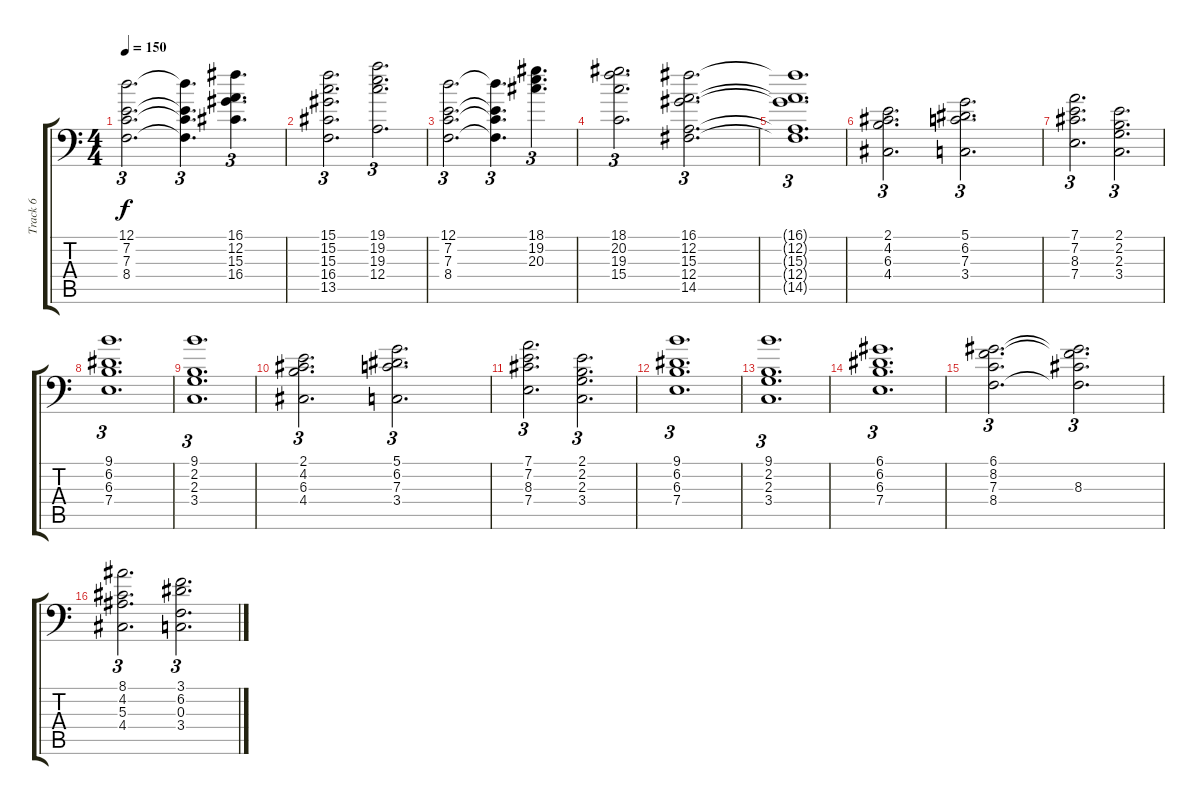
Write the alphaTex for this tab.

\track ("Track 6" "Track 6") {instrument synthstrings2}
\staff {score tabs}
\tuning (D4 A3 F3 A2 E2 A1) {hide}
\ts (4 4)
\tempo 150
\clef f4
\ks c
(12.1 7.2 7.3 8.4).2{d tu (3 2) dy f} (12.1{t} 7.2{t} 7.3{t} 8.4{t}).4{d tu (3 2)} (16.1 12.2 15.3 16.4).4{d tu (3 2)} |
(15.1 15.2 15.3 16.4 13.5).2{d tu (3 2)} (19.1 19.2 19.3 12.4).2{d tu (3 2)} |
(12.1 7.2 7.3 8.4).2{d tu (3 2)} (12.1{t} 7.2{t} 7.3{t} 8.4{t}).4{d tu (3 2)} (18.1 19.2 20.3).4{d tu (3 2)} |
(18.1 20.2 19.3 15.4).2{d tu (3 2)} (16.1 12.2 15.3 12.4 14.5).2{d tu (3 2)} |
(16.1{t} 12.2{t} 15.3{t} 12.4{t} 14.5{t}).1{d tu (3 2)} |
(2.1 4.2 6.3 4.4).2{d tu (3 2)} (5.1 6.2 7.3 3.4).2{d tu (3 2)} |
(7.1 7.2 8.3 7.4).2{d tu (3 2)} (2.1 2.2 2.3 3.4).2{d tu (3 2)} |
(9.1 6.2 6.3 7.4).1{d tu (3 2)} |
(9.1 2.2 2.3 3.4).1{d tu (3 2)} |
(2.1 4.2 6.3 4.4).2{d tu (3 2)} (5.1 6.2 7.3 3.4).2{d tu (3 2)} |
(7.1 7.2 8.3 7.4).2{d tu (3 2)} (2.1 2.2 2.3 3.4).2{d tu (3 2)} |
(9.1 6.2 6.3 7.4).1{d tu (3 2)} |
(9.1 2.2 2.3 3.4).1{d tu (3 2)} |
(6.1 6.2 6.3 7.4).1{d tu (3 2)} |
(6.1 8.2 7.3 8.4).2{d tu (3 2)} (6.1{t} 8.2{t} 8.3 8.4{t}).2{d tu (3 2)} |
(8.1 4.2 5.3 4.4).2{d tu (3 2)} (3.1 6.2 0.3 3.4).2{d tu (3 2)}
